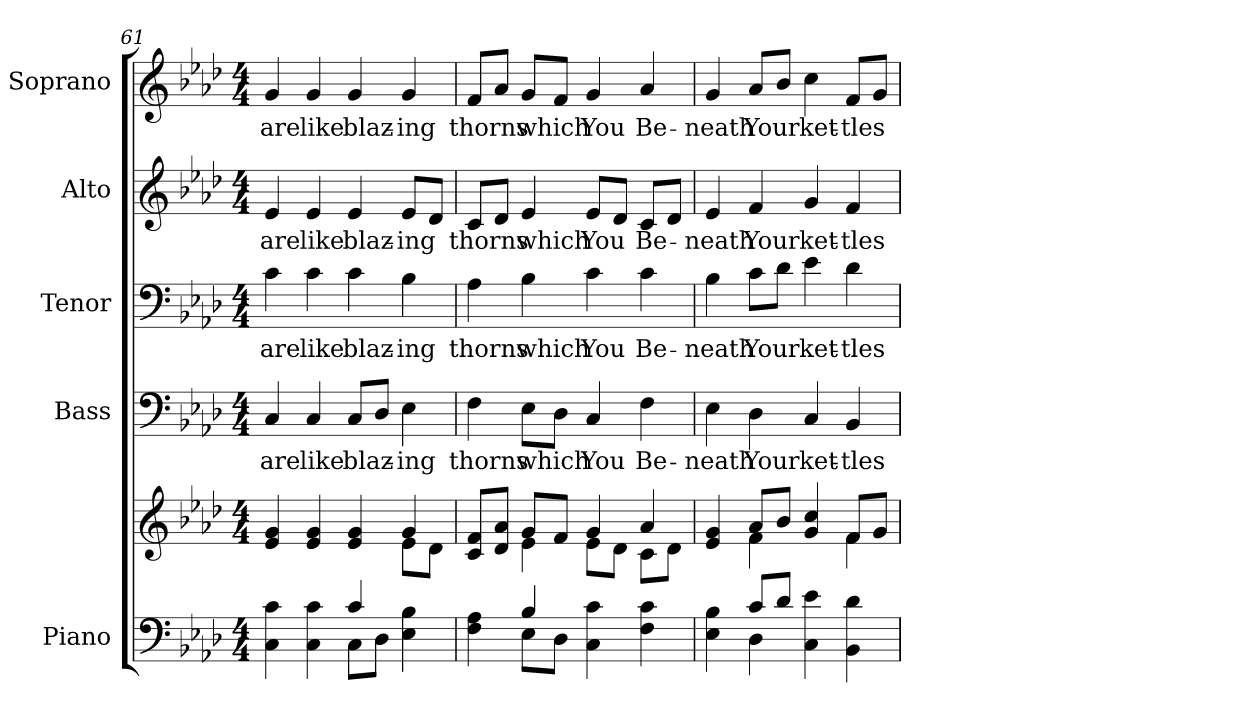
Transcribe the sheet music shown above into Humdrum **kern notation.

**kern	**kern	**kern	**text	**kern	**text	**kern	**text	**kern	**text
*part5	*part5	*part4	*part4	*part3	*part3	*part2	*part2	*part1	*part1
*staff6	*staff5	*staff4	*staff4	*staff3	*staff3	*staff2	*staff2	*staff1	*staff1
*I"Piano	*	*I"Bass	*	*I"Tenor	*	*I"Alto	*	*I"Soprano	*
*I'Pno.	*	*I'B.	*	*I'T.	*	*I'A.	*	*I'S.	*
!!LO:PB:g=z
*clefF4	*clefG2	*clefF4	*	*clefF4	*	*clefG2	*	*clefG2	*
*k[b-e-a-d-]	*k[b-e-a-d-]	*k[b-e-a-d-]	*	*k[b-e-a-d-]	*	*k[b-e-a-d-]	*	*k[b-e-a-d-]	*
*A-:	*A-:	*A-:	*	*A-:	*	*A-:	*	*A-:	*
*M4/4	*M4/4	*M4/4	*	*M4/4	*	*M4/4	*	*M4/4	*
=61	=61	=61	=61	=61	=61	=61	=61	=61	=61
*^	*^	*	*	*	*	*	*	*	*
!	!	!	!	!	!LO:LY:b:color=#000000	!	!	!	!	!	!
!	!	!	!	!	!	!	!LO:LY:b:color=#000000	!	!	!	!
!	!	!	!	!	!	!	!	!	!LO:LY:b:color=#000000	!	!
!	!	!	!	!	!	!	!	!	!	!	!LO:LY:b:color=#000000
4Ci\ 4ci	2ryy	4e-i/ 4gi	2ryy	4Ci/	are	4ci\	are	4e-i/	are	4gi/	are
!	!	!	!	!	!LO:LY:b:color=#000000	!	!	!	!	!	!
!	!	!	!	!	!	!	!LO:LY:b:color=#000000	!	!	!	!
!	!	!	!	!	!	!	!	!	!LO:LY:b:color=#000000	!	!
!	!	!	!	!	!	!	!	!	!	!	!LO:LY:b:color=#000000
4Ci\ 4ci	.	4e-i/ 4gi	.	4Ci/	like	4ci\	like	4e-i/	like	4gi/	like
!	!	!	!	!	!LO:LY:b:color=#000000	!	!	!	!	!	!
!	!	!	!	!	!	!	!LO:LY:b:color=#000000	!	!	!	!
!	!	!	!	!	!	!	!	!	!LO:LY:b:color=#000000	!	!
!	!	!	!	!	!	!	!	!	!	!	!LO:LY:b:color=#000000
4ci/	8Ci\L	4e-i/ 4gi	4ryy	8Ci/L	blaz-	4ci\	blaz-	4e-i/	blaz-	4gi/	blaz-
.	8D-i\J	.	.	8D-i/J	.	.	.	.	.	.	.
!	!	!	!	!	!LO:LY:b:color=#000000	!	!	!	!	!	!
!	!	!	!	!	!	!	!LO:LY:b:color=#000000	!	!	!	!
!	!	!	!	!	!	!	!	!	!LO:LY:b:color=#000000	!	!
!	!	!	!	!	!	!	!	!	!	!	!LO:LY:b:color=#000000
4E-i\ 4B-i	4ryy	4gi/	8e-i\L	4E-i\	-ing	4B-i\	-ing	8e-i/L	-ing	4gi/	-ing
.	.	.	8d-i\J	.	.	.	.	8d-i/J	.	.	.
=62	=62	=62	=62	=62	=62	=62	=62	=62	=62	=62	=62
!	!	!	!	!	!LO:LY:b:color=#000000	!	!	!	!	!	!
!	!	!	!	!	!	!	!LO:LY:b:color=#000000	!	!	!	!
!	!	!	!	!	!	!	!	!	!LO:LY:b:color=#000000	!	!
!	!	!	!	!	!	!	!	!	!	!	!LO:LY:b:color=#000000
4Fi\ 4A-i	4ryy	8ci/ 8fiL	4ryy	4Fi\	thorns	4A-i\	thorns	8ci/L	thorns	8fi/L	thorns
.	.	8d-i/ 8a-iJ	.	.	.	.	.	8d-i/J	.	8a-i/J	.
!	!	!	!	!	!LO:LY:b:color=#000000	!	!	!	!	!	!
!	!	!	!	!	!	!	!LO:LY:b:color=#000000	!	!	!	!
!	!	!	!	!	!	!	!	!	!LO:LY:b:color=#000000	!	!
!	!	!	!	!	!	!	!	!	!	!	!LO:LY:b:color=#000000
4B-i/	8E-i\L	8gi/L	4e-i\	8E-i\L	which	4B-i\	which	4e-i/	which	8gi/L	which
.	8D-i\J	8fi/J	.	8D-i\J	.	.	.	.	.	8fi/J	.
!	!	!	!	!	!LO:LY:b:color=#000000	!	!	!	!	!	!
!	!	!	!	!	!	!	!LO:LY:b:color=#000000	!	!	!	!
!	!	!	!	!	!	!	!	!	!LO:LY:b:color=#000000	!	!
!	!	!	!	!	!	!	!	!	!	!	!LO:LY:b:color=#000000
4Ci\ 4ci	2ryy	4gi/	8e-i\L	4Ci/	You	4ci\	You	8e-i/L	You	4gi/	You
.	.	.	8d-i\J	.	.	.	.	8d-i/J	.	.	.
!	!	!	!	!	!LO:LY:b:color=#000000	!	!	!	!	!	!
!	!	!	!	!	!	!	!LO:LY:b:color=#000000	!	!	!	!
!	!	!	!	!	!	!	!	!	!LO:LY:b:color=#000000	!	!
!	!	!	!	!	!	!	!	!	!	!	!LO:LY:b:color=#000000
4Fi\ 4ci	.	4a-i/	8ci\L	4Fi\	Be-	4ci\	Be-	8ci/L	Be-	4a-i/	Be-
.	.	.	8d-i\J	.	.	.	.	8d-i/J	.	.	.
=63	=63	=63	=63	=63	=63	=63	=63	=63	=63	=63	=63
!	!	!	!	!	!LO:LY:b:color=#000000	!	!	!	!	!	!
!	!	!	!	!	!	!	!LO:LY:b:color=#000000	!	!	!	!
!	!	!	!	!	!	!	!	!	!LO:LY:b:color=#000000	!	!
!	!	!	!	!	!	!	!	!	!	!	!LO:LY:b:color=#000000
4E-i\ 4B-i	4ryy	4e-i/ 4gi	4ryy	4E-i\	-neath	4B-i\	-neath	4e-i/	-neath	4gi/	-neath
!	!	!	!	!	!LO:LY:b:color=#000000	!	!	!	!	!	!
!	!	!	!	!	!	!	!LO:LY:b:color=#000000	!	!	!	!
!	!	!	!	!	!	!	!	!	!LO:LY:b:color=#000000	!	!
!	!	!	!	!	!	!	!	!	!	!	!LO:LY:b:color=#000000
8ci/L	4D-i\	8a-i/L	4fi\	4D-i\	Your	8ci\L	Your	4fi/	Your	8a-i/L	Your
8d-i/J	.	8b-i/J	.	.	.	8d-i\J	.	.	.	8b-i/J	.
!	!	!	!	!	!LO:LY:b:color=#000000	!	!	!	!	!	!
!	!	!	!	!	!	!	!LO:LY:b:color=#000000	!	!	!	!
!	!	!	!	!	!	!	!	!	!LO:LY:b:color=#000000	!	!
!	!	!	!	!	!	!	!	!	!	!	!LO:LY:b:color=#000000
4Ci\ 4e-i	2ryy	4gi/ 4cci	4ryy	4Ci/	ket-	4e-i\	ket-	4gi/	ket-	4cci\	ket-
!	!	!	!	!	!LO:LY:b:color=#000000	!	!	!	!	!	!
!	!	!	!	!	!	!	!LO:LY:b:color=#000000	!	!	!	!
!	!	!	!	!	!	!	!	!	!LO:LY:b:color=#000000	!	!
!	!	!	!	!	!	!	!	!	!	!	!LO:LY:b:color=#000000
4BB-i\ 4d-i	.	8fi/L	4fi\	4BB-i/	-tles	4d-i\	-tles	4fi/	-tles	8fi/L	-tles
.	.	8gi/J	.	.	.	.	.	.	.	8gi/J	.
*v	*v	*	*	*	*	*	*	*	*	*	*
*	*v	*v	*	*	*	*	*	*	*	*
=	=	=	=	=	=	=	=	=	=
*-	*-	*-	*-	*-	*-	*-	*-	*-	*-
